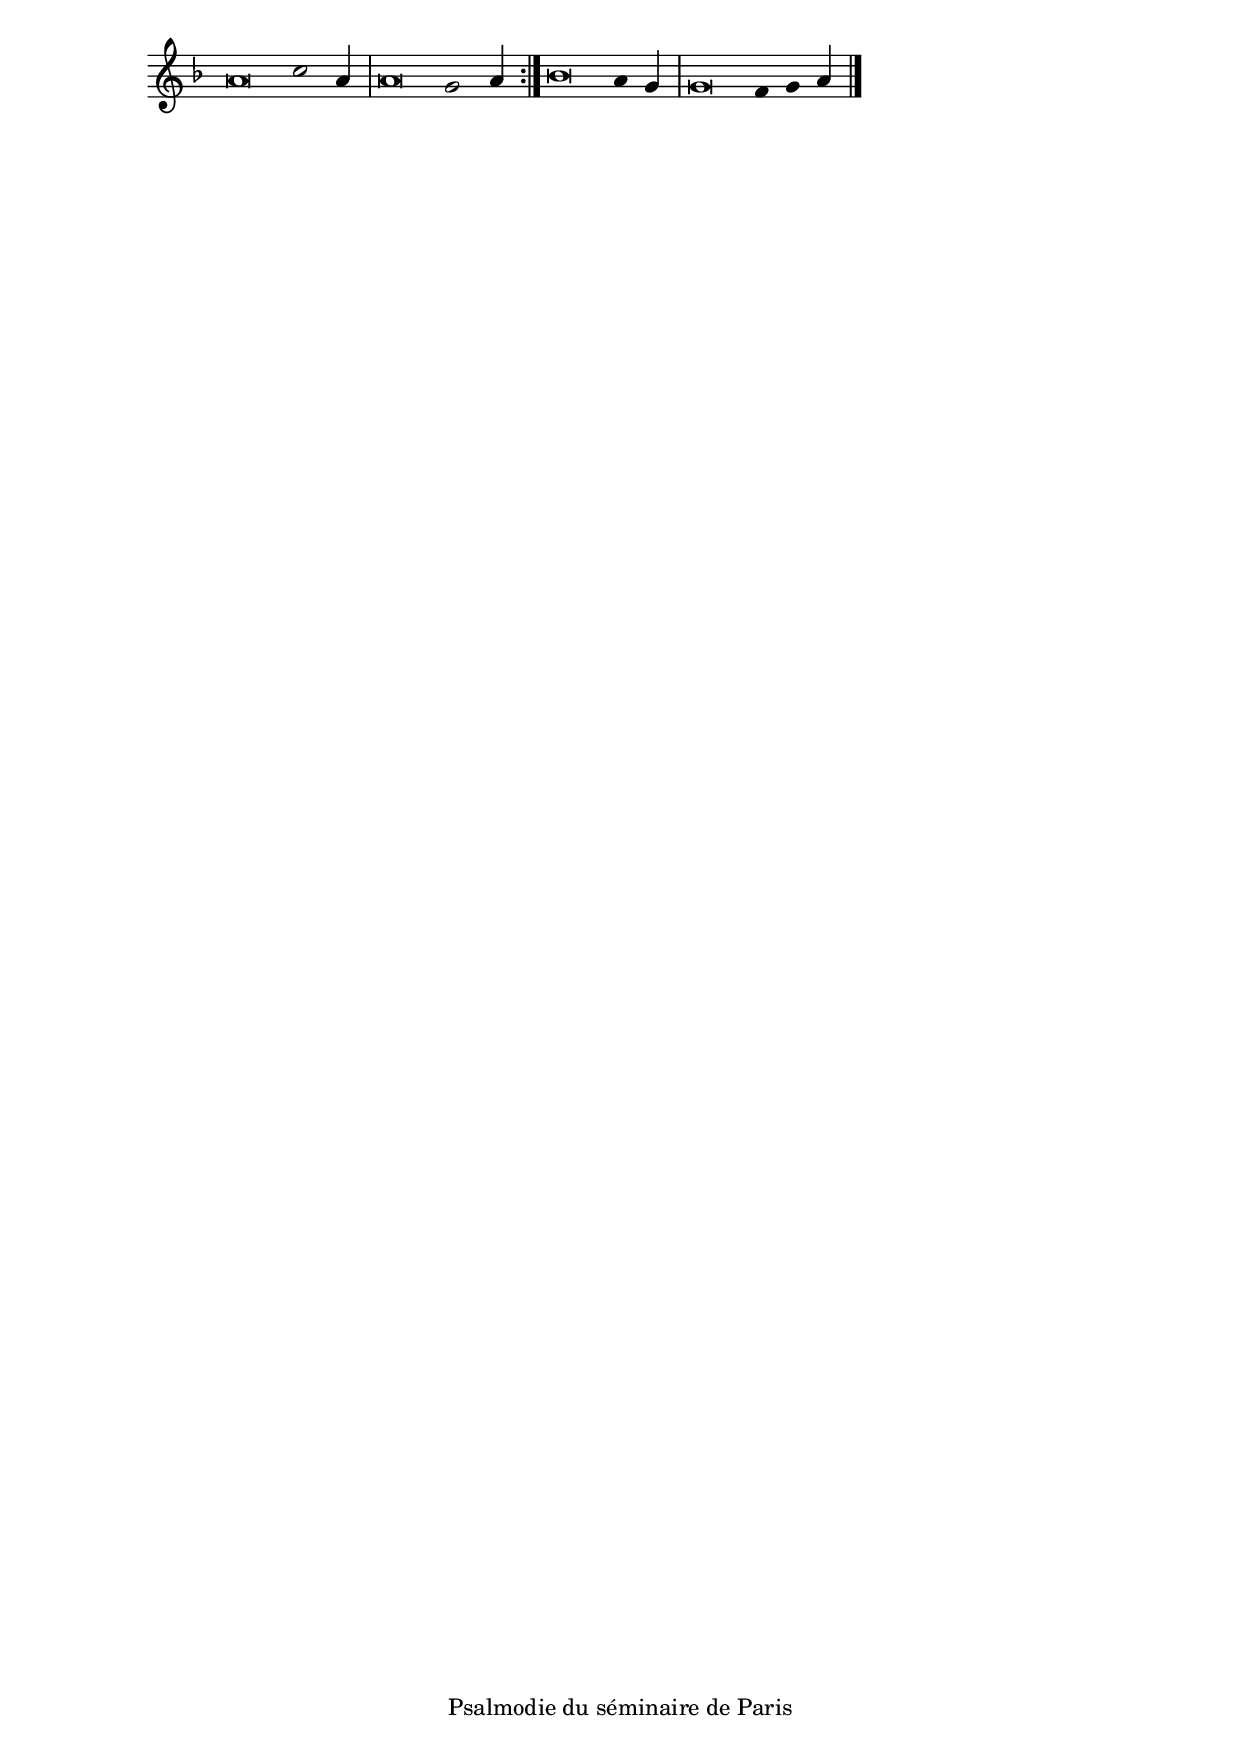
\version "2.20.0"
\language "italiano"

stemOff = \hide Staff.Stem
stemOn  = \undo \stemOff

\header {
  %title = "Psaume 91"
  %tagline = ##f
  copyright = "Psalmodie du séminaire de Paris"
}

\score {
  \new Staff \with { \remove "Time_signature_engraver" }
  \relative
  {
    \key fa \major
    \cadenzaOn
    \stemOff la'\breve do2 \stemOn la4
    \bar "|"
    \stemOff la\breve sol2 \stemOn la4
    \bar ":|."
    \stemOff sib\breve la4 \stemOn sol4
    \bar "|"
    \stemOff sol\breve fa4 sol4 \stemOn la4
    \bar "|."
  }
}